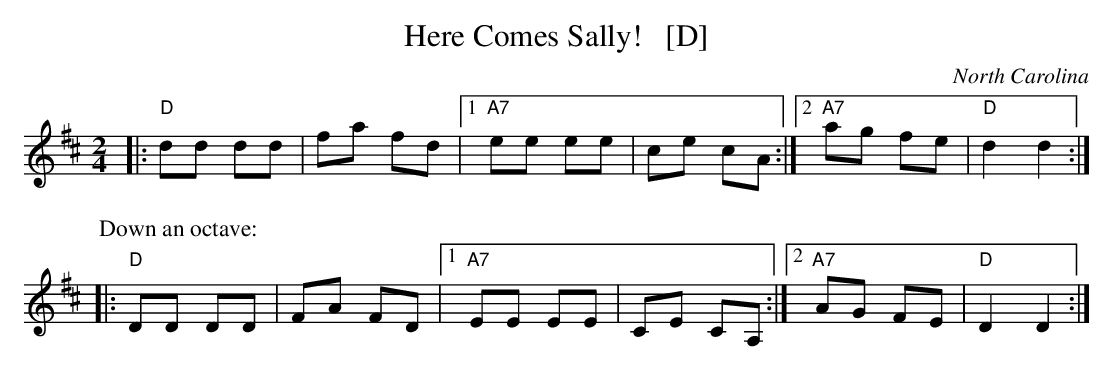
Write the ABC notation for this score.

X:1
T: Here Comes Sally!   [D]
O: North Carolina
M: 2/4
L: 1/8
K: D
|: "D"dd dd | fa fd |1 "A7"ee ee | ce cA :|2 "A7"ag fe | "D"d2 d2 :|
P: Down an octave:
|: "D"DD DD | FA FD |1 "A7"EE EE | CE CA, :|2 "A7"AG FE | "D"D2 D2 :|
